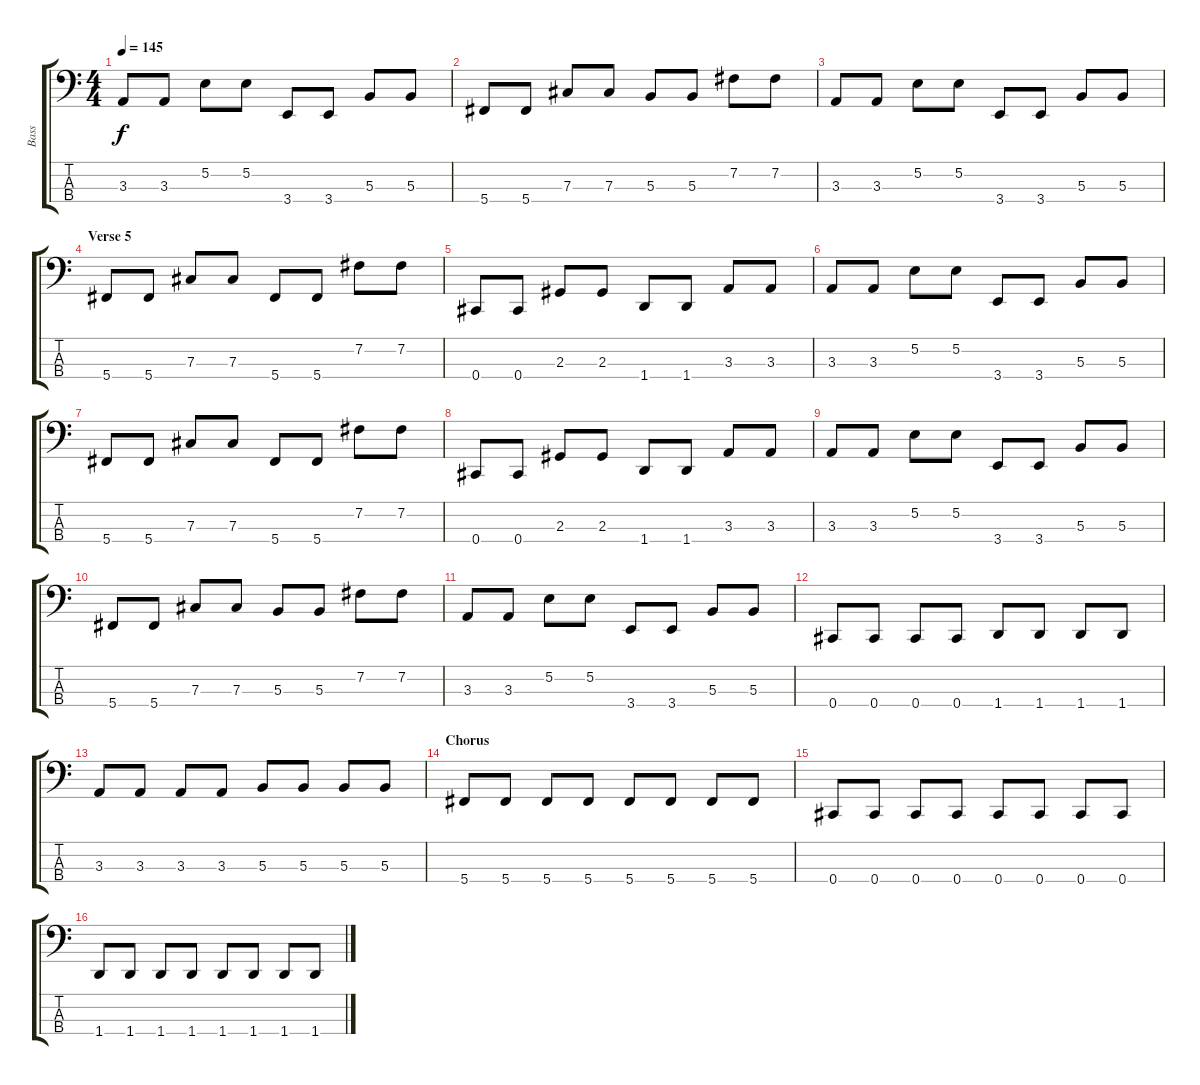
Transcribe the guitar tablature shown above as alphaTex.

\track ("Bass" "Bass") {instrument electricbassfinger}
\staff {score tabs}
\tuning (E2 B1 Gb1 Db1) {hide}
\ts (4 4)
\tempo 145
\clef f4
\ks c
3.3.8{dy f} 3.3.8 5.2.8 5.2.8 3.4.8 3.4.8 5.3.8 5.3.8 |
5.4.8 5.4.8 7.3.8 7.3.8 5.3.8 5.3.8 7.2.8 7.2.8 |
3.3.8 3.3.8 5.2.8 5.2.8 3.4.8 3.4.8 5.3.8 5.3.8 |
\section ("" "Verse 5")
5.4.8 5.4.8 7.3.8 7.3.8 5.4.8 5.4.8 7.2.8 7.2.8 |
0.4.8 0.4.8 2.3.8 2.3.8 1.4.8 1.4.8 3.3.8 3.3.8 |
3.3.8 3.3.8 5.2.8 5.2.8 3.4.8 3.4.8 5.3.8 5.3.8 |
5.4.8 5.4.8 7.3.8 7.3.8 5.4.8 5.4.8 7.2.8 7.2.8 |
0.4.8 0.4.8 2.3.8 2.3.8 1.4.8 1.4.8 3.3.8 3.3.8 |
3.3.8 3.3.8 5.2.8 5.2.8 3.4.8 3.4.8 5.3.8 5.3.8 |
5.4.8 5.4.8 7.3.8 7.3.8 5.3.8 5.3.8 7.2.8 7.2.8 |
3.3.8 3.3.8 5.2.8 5.2.8 3.4.8 3.4.8 5.3.8 5.3.8 |
0.4.8 0.4.8 0.4.8 0.4.8 1.4.8 1.4.8 1.4.8 1.4.8 |
3.3.8 3.3.8 3.3.8 3.3.8 5.3.8 5.3.8 5.3.8 5.3.8 |
\section ("" "Chorus")
5.4.8 5.4.8 5.4.8 5.4.8 5.4.8 5.4.8 5.4.8 5.4.8 |
0.4.8 0.4.8 0.4.8 0.4.8 0.4.8 0.4.8 0.4.8 0.4.8 |
1.4.8 1.4.8 1.4.8 1.4.8 1.4.8 1.4.8 1.4.8 1.4.8
